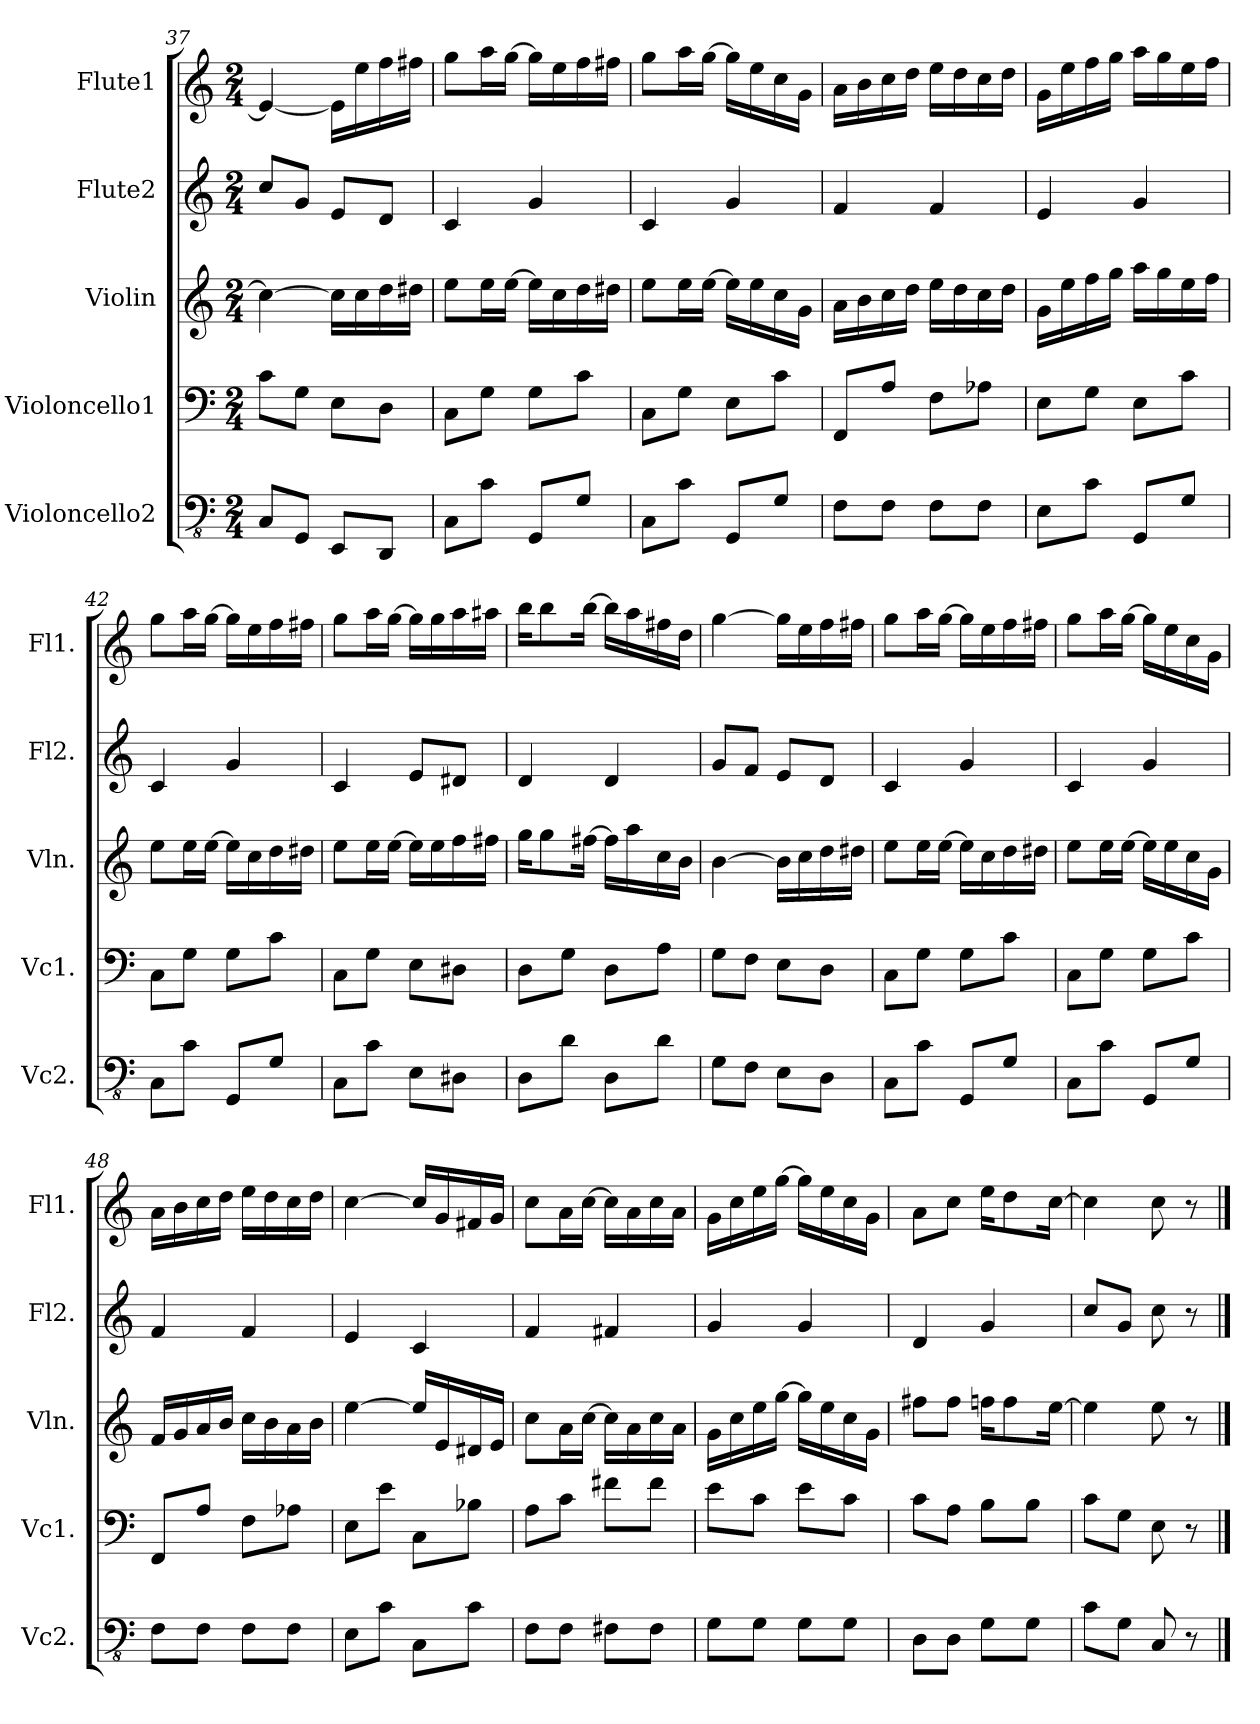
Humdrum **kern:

**kern	**kern	**kern	**kern	**kern
*part5	*part4	*part3	*part2	*part1
*staff5	*staff4	*staff3	*staff2	*staff1
*I"Violoncello2	*I"Violoncello1	*I"Violin	*I"Flute2	*I"Flute1
*I'Vc2.	*I'Vc1.	*I'Vln.	*I'Fl2.	*I'Fl1.
*clefFv4	*clefF4	*clefG2	*clefG2	*clefG2
*k[]	*k[]	*k[]	*k[]	*k[]
*M2/4	*M2/4	*M2/4	*M2/4	*M2/4
=37	=37	=37	=37	=37
8CC/L	8c\L	4cc\_	8cc/L	4e/_
8GGG/J	8G\J	.	8g/J	.
8EEE/L	8E\L	16cc\LL]	8e/L	16e\LL]
.	.	16cc\	.	16ee\
8DDD/J	8D\J	16dd\	8d/J	16ff\
.	.	16dd#X\JJ	.	16ff#X\JJ
!!LO:LB:g=z
=38	=38	=38	=38	=38
8CC\L	8C\L	8ee\L	4c/	8gg\L
8C\J	8G\J	16ee\L	.	16aa\L
.	.	[16ee\JJ	.	[16gg\JJ
8GGG/L	8G\L	16ee\LL]	4g/	16gg\LL]
.	.	16cc\	.	16ee\
8GG/J	8c\J	16dd\	.	16ff\
.	.	16dd#X\JJ	.	16ff#X\JJ
=39	=39	=39	=39	=39
8CC\L	8C\L	8ee\L	4c/	8gg\L
8C\J	8G\J	16ee\L	.	16aa\L
.	.	[16ee\JJ	.	[16gg\JJ
8GGG/L	8E\L	16ee\LL]	4g/	16gg\LL]
.	.	16ee\	.	16ee\
8GG/J	8c\J	16cc\	.	16cc\
.	.	16g\JJ	.	16g\JJ
=40	=40	=40	=40	=40
8FF\L	8FF/L	16a\LL	4f/	16a\LL
.	.	16b\	.	16b\
8FF\J	8A/J	16cc\	.	16cc\
.	.	16dd\JJ	.	16dd\JJ
8FF\L	8F\L	16ee\LL	4f/	16ee\LL
.	.	16dd\	.	16dd\
8FF\J	8A-X\J	16cc\	.	16cc\
.	.	16dd\JJ	.	16dd\JJ
=41	=41	=41	=41	=41
8EE\L	8E\L	16g\LL	4e/	16g\LL
.	.	16ee\	.	16ee\
8C\J	8G\J	16ff\	.	16ff\
.	.	16gg\JJ	.	16gg\JJ
8GGG/L	8E\L	16aa\LL	4g/	16aa\LL
.	.	16gg\	.	16gg\
8GG/J	8c\J	16ee\	.	16ee\
.	.	16ff\JJ	.	16ff\JJ
=42	=42	=42	=42	=42
8CC\L	8C\L	8ee\L	4c/	8gg\L
8C\J	8G\J	16ee\L	.	16aa\L
.	.	[16ee\JJ	.	[16gg\JJ
8GGG/L	8G\L	16ee\LL]	4g/	16gg\LL]
.	.	16cc\	.	16ee\
8GG/J	8c\J	16dd\	.	16ff\
.	.	16dd#X\JJ	.	16ff#X\JJ
!!LO:PB:g=z
=43	=43	=43	=43	=43
8CC\L	8C\L	8ee\L	4c/	8gg\L
8C\J	8G\J	16ee\L	.	16aa\L
.	.	[16ee\JJ	.	[16gg\JJ
8EE\L	8E\L	16ee\LL]	8e/L	16gg\LL]
.	.	16ee\	.	16gg\
8DD#X\J	8D#X\J	16ff\	8d#X/J	16aa\
.	.	16ff#X\JJ	.	16aa#X\JJ
=44	=44	=44	=44	=44
8DD\L	8D\L	16gg\KL	4d/	16bb\KL
.	.	8gg\	.	8bb\
8D\J	8G\J	.	.	.
.	.	[16ff#X\Jk	.	[16bb\Jk
8DD\L	8D\L	16ff#\LL]	4d/	16bb\LL]
.	.	16aa\	.	16aa\
8D\J	8A\J	16cc\	.	16ff#X\
.	.	16b\JJ	.	16dd\JJ
=45	=45	=45	=45	=45
8GG\L	8G\L	[4b\	8g/L	[4gg\
8FF\J	8F\J	.	8f/J	.
8EE\L	8E\L	16b\LL]	8e/L	16gg\LL]
.	.	16cc\	.	16ee\
8DD\J	8D\J	16dd\	8d/J	16ff\
.	.	16dd#X\JJ	.	16ff#X\JJ
=46	=46	=46	=46	=46
8CC\L	8C\L	8ee\L	4c/	8gg\L
8C\J	8G\J	16ee\L	.	16aa\L
.	.	[16ee\JJ	.	[16gg\JJ
8GGG/L	8G\L	16ee\LL]	4g/	16gg\LL]
.	.	16cc\	.	16ee\
8GG/J	8c\J	16dd\	.	16ff\
.	.	16dd#X\JJ	.	16ff#X\JJ
=47	=47	=47	=47	=47
8CC\L	8C\L	8ee\L	4c/	8gg\L
8C\J	8G\J	16ee\L	.	16aa\L
.	.	[16ee\JJ	.	[16gg\JJ
8GGG/L	8G\L	16ee\LL]	4g/	16gg\LL]
.	.	16ee\	.	16ee\
8GG/J	8c\J	16cc\	.	16cc\
.	.	16g\JJ	.	16g\JJ
!!LO:LB:g=z
=48	=48	=48	=48	=48
8FF\L	8FF/L	16f/LL	4f/	16a\LL
.	.	16g/	.	16b\
8FF\J	8A/J	16a/	.	16cc\
.	.	16b/JJ	.	16dd\JJ
8FF\L	8F\L	16cc\LL	4f/	16ee\LL
.	.	16b\	.	16dd\
8FF\J	8A-X\J	16a\	.	16cc\
.	.	16b\JJ	.	16dd\JJ
=49	=49	=49	=49	=49
8EE\L	8E\L	[4ee\	4e/	[4cc\
8C\J	8e\J	.	.	.
8CC\L	8C\L	16ee/LL]	4c/	16cc/LL]
.	.	16e/	.	16g/
8C\J	8B-X\J	16d#X/	.	16f#X/
.	.	16e/JJ	.	16g/JJ
=50	=50	=50	=50	=50
8FF\L	8A\L	8cc\L	4f/	8cc\L
8FF\J	8c\J	16a\L	.	16a\L
.	.	[16cc\JJ	.	[16cc\JJ
8FF#X\L	8f#X\L	16cc\LL]	4f#X/	16cc\LL]
.	.	16a\	.	16a\
8FF#\J	8f#\J	16cc\	.	16cc\
.	.	16a\JJ	.	16a\JJ
=51	=51	=51	=51	=51
8GG\L	8e\L	16g\LL	4g/	16g\LL
.	.	16cc\	.	16cc\
8GG\J	8c\J	16ee\	.	16ee\
.	.	[16gg\JJ	.	[16gg\JJ
8GG\L	8e\L	16gg\LL]	4g/	16gg\LL]
.	.	16ee\	.	16ee\
8GG\J	8c\J	16cc\	.	16cc\
.	.	16g\JJ	.	16g\JJ
=52	=52	=52	=52	=52
8DD\L	8c\L	8ff#X\L	4d/	8a\L
8DD\J	8A\J	8ff#\J	.	8cc\J
8GG\L	8B\L	16ffn\KL	4g/	16ee\KL
.	.	8ff\	.	8dd\
8GG\J	8B\J	.	.	.
.	.	[16ee\Jk	.	[16cc\Jk
=53	=53	=53	=53	=53
8C\L	8c\L	4ee\]	8cc/L	4cc\]
8GG\J	8G\J	.	8g/J	.
8CC/	8E\	8ee\	8cc\	8cc\
8r	8r	8r	8r	8r
==	==	==	==	==
*-	*-	*-	*-	*-
